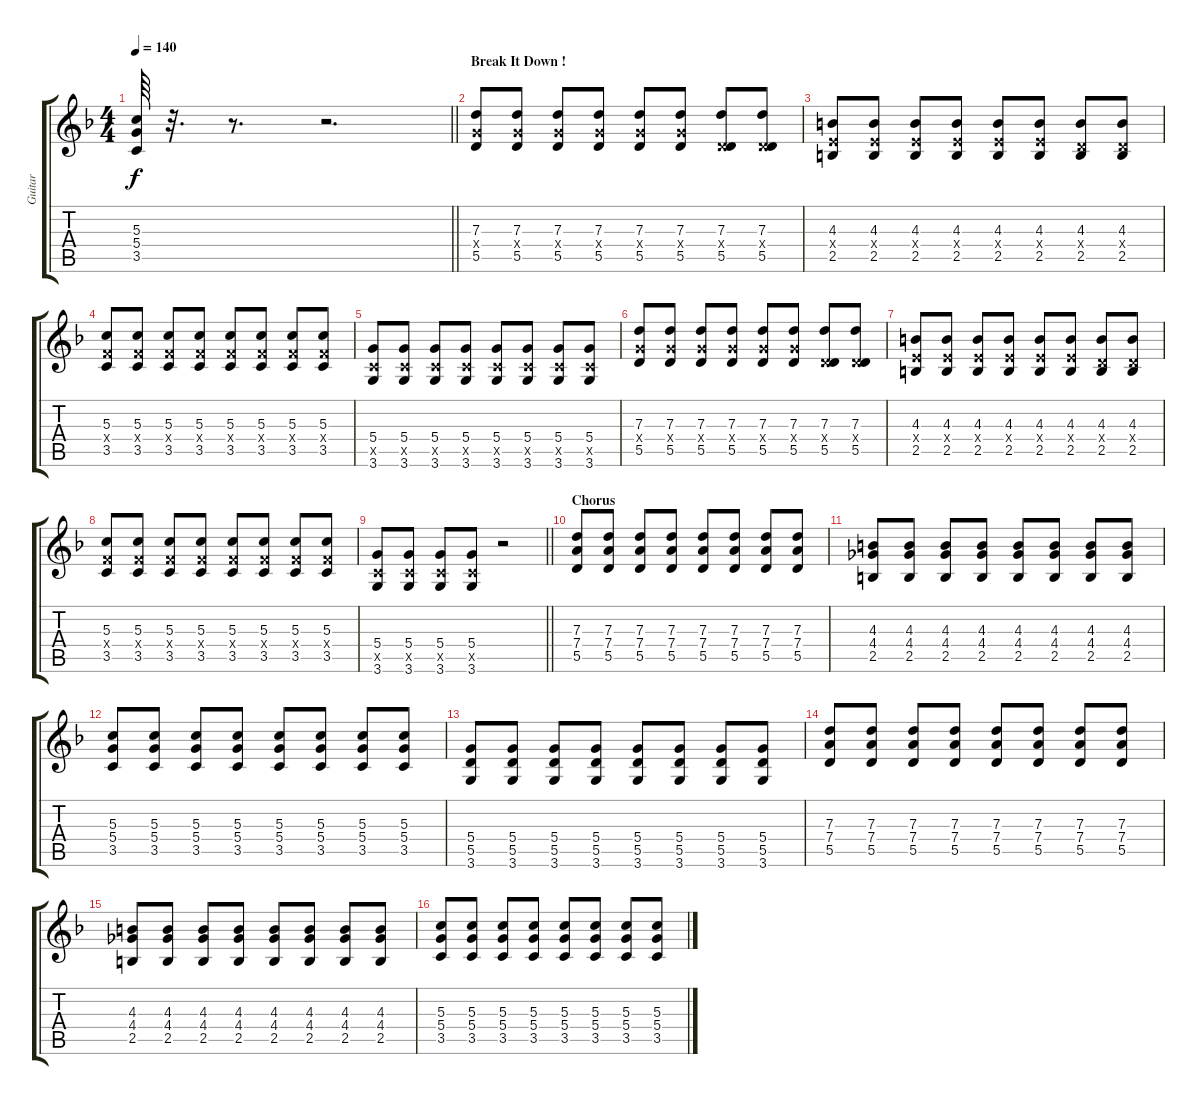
\track ("Guitar " "Guitar ") {instrument distortionguitar}
\staff {score tabs}
\tuning (E4 B3 G3 D3 A2 E2) {hide}
\ts (4 4)
\tempo 140
\clef g2
\barLineRight lightlight
\ks f
(5.3{t} 5.4{t} 3.5{t}).64{dy f} r.32{d} r.8{d} r.2{d} |
\section ("" "Break It Down !")
(7.3 5.4{x} 5.5).8{balance 3} (7.3 5.4{x} 5.5).8 (7.3 5.4{x} 5.5).8 (7.3 5.4{x} 5.5).8 (7.3 5.4{x} 5.5).8 (7.3 5.4{x} 5.5).8 (7.3 0.4{x} 5.5).8 (7.3 0.4{x} 5.5).8 |
(4.3 2.4{x} 2.5).8 (4.3 2.4{x} 2.5).8 (4.3 2.4{x} 2.5).8 (4.3 2.4{x} 2.5).8 (4.3 2.4{x} 2.5).8 (4.3 2.4{x} 2.5).8 (4.3 0.4{x} 2.5).8 (4.3 0.4{x} 2.5).8 |
(5.3 3.4{x} 3.5).8 (5.3 3.4{x} 3.5).8 (5.3 3.4{x} 3.5).8 (5.3 3.4{x} 3.5).8 (5.3 3.4{x} 3.5).8 (5.3 3.4{x} 3.5).8 (5.3 3.4{x} 3.5).8 (5.3 3.4{x} 3.5).8 |
(5.4 3.5{x} 3.6).8 (5.4 3.5{x} 3.6).8 (5.4 3.5{x} 3.6).8 (5.4 3.5{x} 3.6).8 (5.4 3.5{x} 3.6).8 (5.4 3.5{x} 3.6).8 (5.4 3.5{x} 3.6).8 (5.4 3.5{x} 3.6).8 |
(7.3 5.4{x} 5.5).8 (7.3 5.4{x} 5.5).8 (7.3 5.4{x} 5.5).8 (7.3 5.4{x} 5.5).8 (7.3 5.4{x} 5.5).8 (7.3 5.4{x} 5.5).8 (7.3 0.4{x} 5.5).8 (7.3 0.4{x} 5.5).8 |
(4.3 2.4{x} 2.5).8 (4.3 2.4{x} 2.5).8 (4.3 2.4{x} 2.5).8 (4.3 2.4{x} 2.5).8 (4.3 2.4{x} 2.5).8 (4.3 2.4{x} 2.5).8 (4.3 0.4{x} 2.5).8 (4.3 0.4{x} 2.5).8 |
(5.3 3.4{x} 3.5).8 (5.3 3.4{x} 3.5).8 (5.3 3.4{x} 3.5).8 (5.3 3.4{x} 3.5).8 (5.3 3.4{x} 3.5).8 (5.3 3.4{x} 3.5).8 (5.3 3.4{x} 3.5).8 (5.3 3.4{x} 3.5).8 |
\barLineRight lightlight
(5.4 3.5{x} 3.6).8 (5.4 3.5{x} 3.6).8 (5.4 3.5{x} 3.6).8 (5.4 3.5{x} 3.6).8 r.2 |
\section ("" "Chorus")
(7.3 7.4 5.5).8{balance 8} (7.3 7.4 5.5).8 (7.3 7.4 5.5).8 (7.3 7.4 5.5).8 (7.3 7.4 5.5).8 (7.3 7.4 5.5).8 (7.3 7.4 5.5).8 (7.3 7.4 5.5).8 |
(4.3 4.4 2.5).8 (4.3 4.4 2.5).8 (4.3 4.4 2.5).8 (4.3 4.4 2.5).8 (4.3 4.4 2.5).8 (4.3 4.4 2.5).8 (4.3 4.4 2.5).8 (4.3 4.4 2.5).8 |
(5.3 5.4 3.5).8 (5.3 5.4 3.5).8 (5.3 5.4 3.5).8 (5.3 5.4 3.5).8 (5.3 5.4 3.5).8 (5.3 5.4 3.5).8 (5.3 5.4 3.5).8 (5.3 5.4 3.5).8 |
(5.4 5.5 3.6).8 (5.4 5.5 3.6).8 (5.4 5.5 3.6).8 (5.4 5.5 3.6).8 (5.4 5.5 3.6).8 (5.4 5.5 3.6).8 (5.4 5.5 3.6).8 (5.4 5.5 3.6).8 |
(7.3 7.4 5.5).8 (7.3 7.4 5.5).8 (7.3 7.4 5.5).8 (7.3 7.4 5.5).8 (7.3 7.4 5.5).8 (7.3 7.4 5.5).8 (7.3 7.4 5.5).8 (7.3 7.4 5.5).8 |
(4.3 4.4 2.5).8 (4.3 4.4 2.5).8 (4.3 4.4 2.5).8 (4.3 4.4 2.5).8 (4.3 4.4 2.5).8 (4.3 4.4 2.5).8 (4.3 4.4 2.5).8 (4.3 4.4 2.5).8 |
(5.3 5.4 3.5).8 (5.3 5.4 3.5).8 (5.3 5.4 3.5).8 (5.3 5.4 3.5).8 (5.3 5.4 3.5).8 (5.3 5.4 3.5).8 (5.3 5.4 3.5).8 (5.3 5.4 3.5).8
